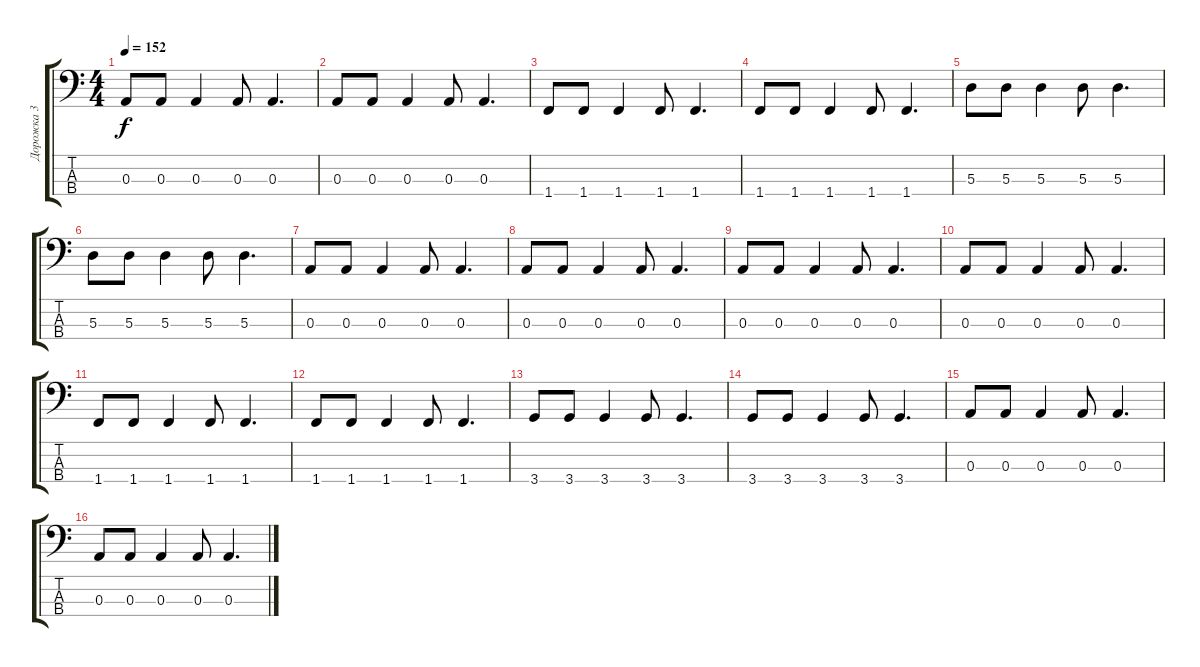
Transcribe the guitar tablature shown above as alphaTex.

\track ("Дорожка 3" "Дорожка 3") {instrument electricbassfinger}
\staff {score tabs}
\tuning (G2 D2 A1 E1) {hide}
\ts (4 4)
\tempo 152
\clef f4
\ks c
0.3.8{dy f} 0.3.8 0.3.4 0.3.8 0.3.4{d} |
0.3.8 0.3.8 0.3.4 0.3.8 0.3.4{d} |
1.4.8 1.4.8 1.4.4 1.4.8 1.4.4{d} |
1.4.8 1.4.8 1.4.4 1.4.8 1.4.4{d} |
5.3.8 5.3.8 5.3.4 5.3.8 5.3.4{d} |
5.3.8 5.3.8 5.3.4 5.3.8 5.3.4{d} |
0.3.8 0.3.8 0.3.4 0.3.8 0.3.4{d} |
0.3.8 0.3.8 0.3.4 0.3.8 0.3.4{d} |
0.3.8 0.3.8 0.3.4 0.3.8 0.3.4{d} |
0.3.8 0.3.8 0.3.4 0.3.8 0.3.4{d} |
1.4.8 1.4.8 1.4.4 1.4.8 1.4.4{d} |
1.4.8 1.4.8 1.4.4 1.4.8 1.4.4{d} |
3.4.8 3.4.8 3.4.4 3.4.8 3.4.4{d} |
3.4.8 3.4.8 3.4.4 3.4.8 3.4.4{d} |
0.3.8 0.3.8 0.3.4 0.3.8 0.3.4{d} |
0.3.8 0.3.8 0.3.4 0.3.8 0.3.4{d}
